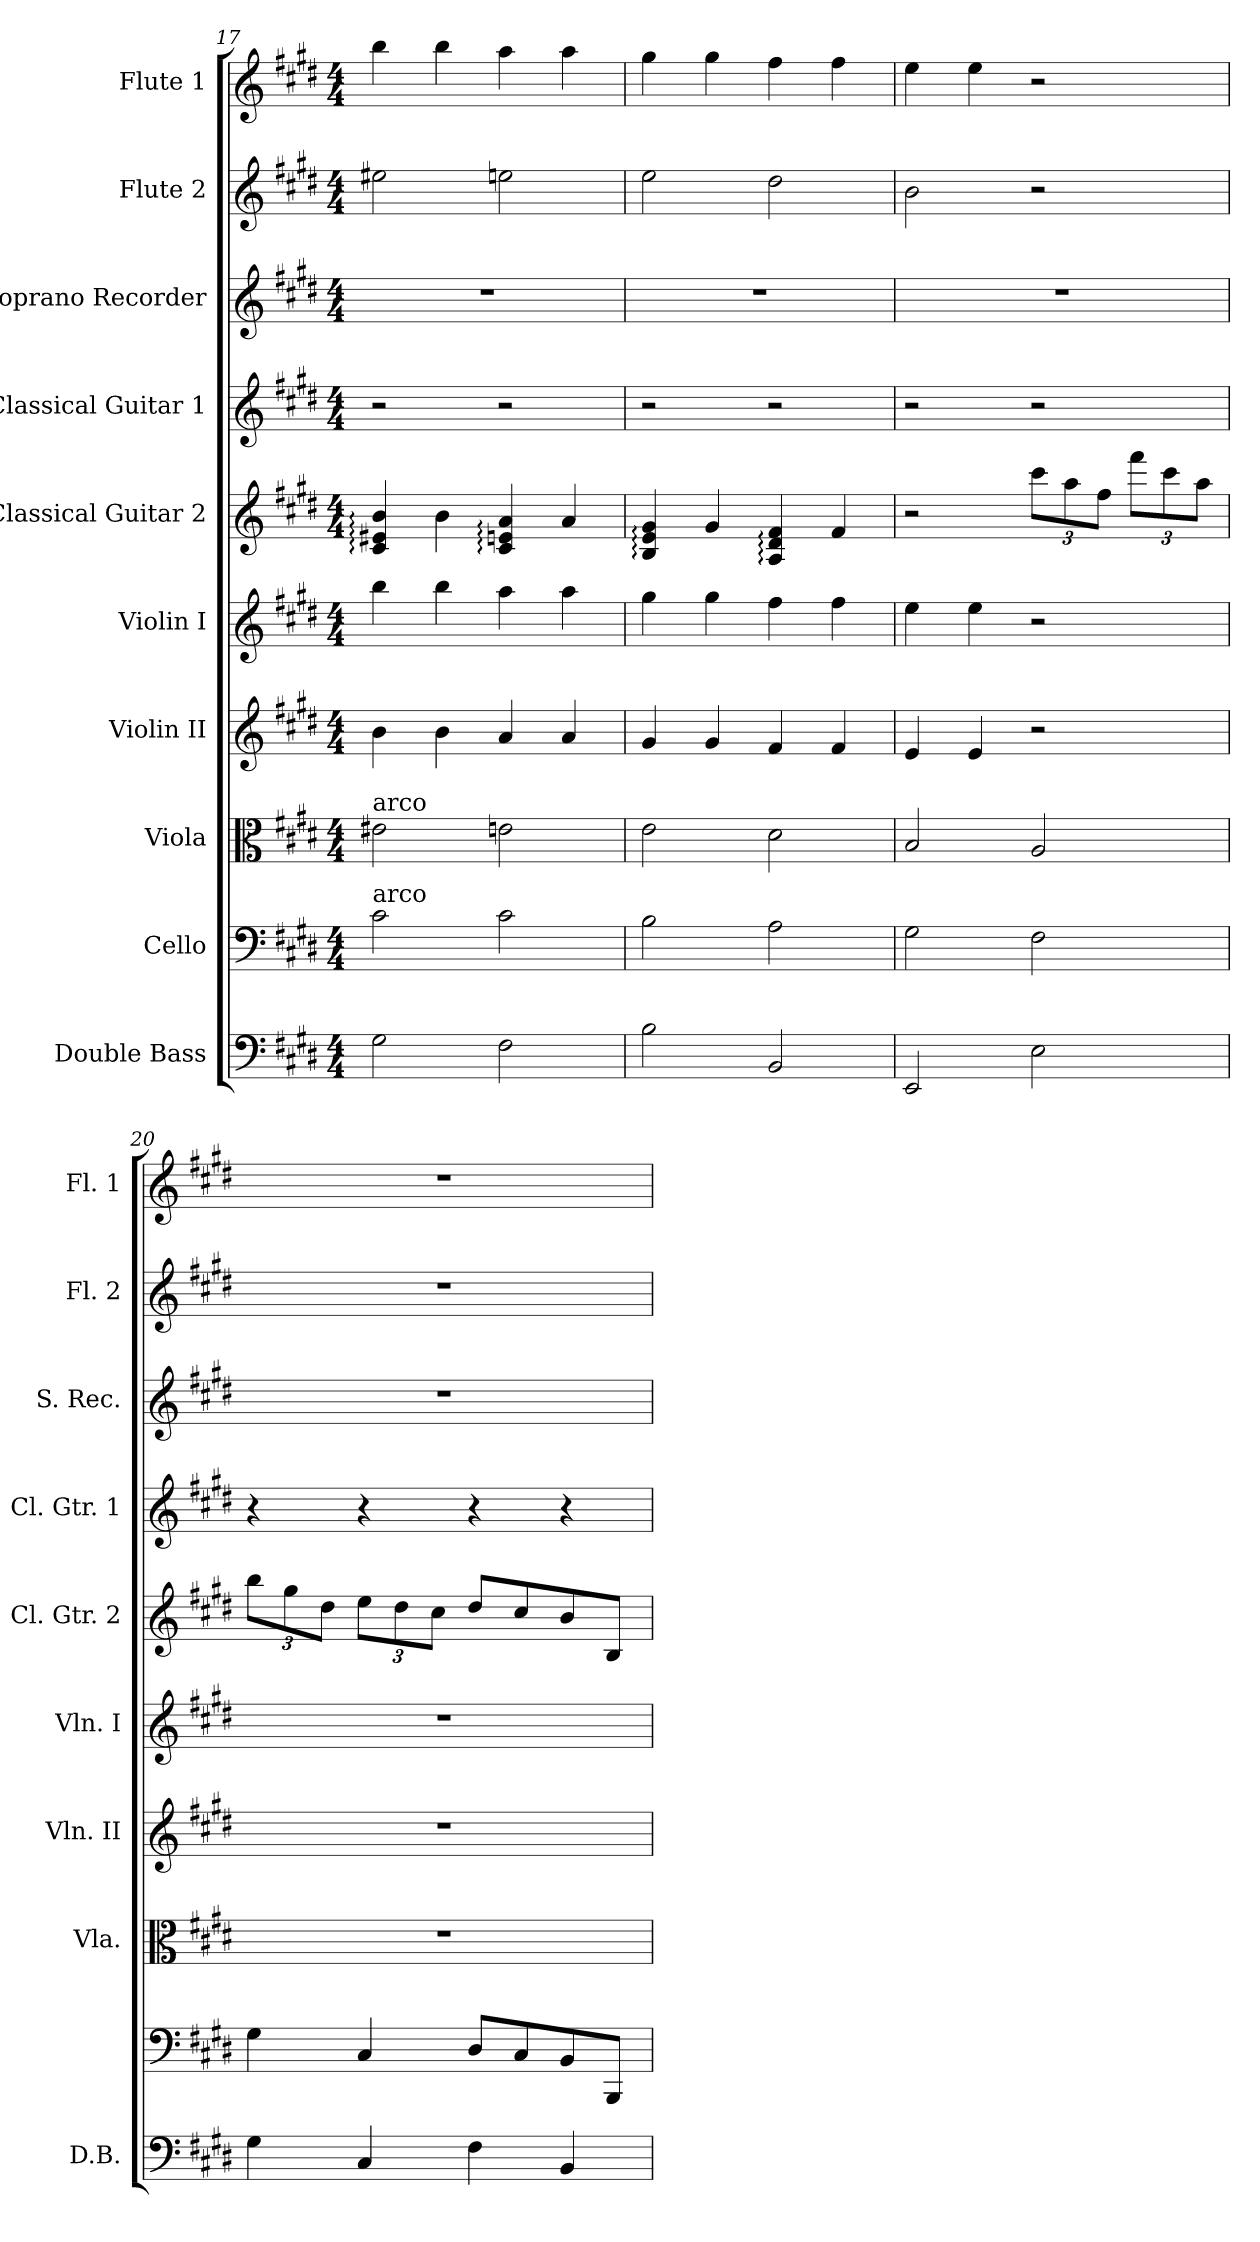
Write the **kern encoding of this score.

**kern	**kern	**kern	**kern	**kern	**kern	**kern	**kern	**kern	**kern
*part10	*part9	*part8	*part7	*part6	*part5	*part4	*part3	*part2	*part1
*staff10	*staff9	*staff8	*staff7	*staff6	*staff5	*staff4	*staff3	*staff2	*staff1
*I"Double Bass	*I"Cello	*I"Viola	*I"Violin II	*I"Violin I	*I"Classical Guitar 2	*I"Classical Guitar 1	*I"Soprano Recorder	*I"Flute 2	*I"Flute 1
*I'D.B.	*	*I'Vla.	*I'Vln. II	*I'Vln. I	*I'Cl. Gtr. 2	*I'Cl. Gtr. 1	*I'S. Rec.	*I'Fl. 2	*I'Fl. 1
*clefF4	*clefF4	*clefC3	*clefG2	*clefG2	*clefG2	*clefG2	*clefG2	*clefG2	*clefG2
*ITrd7c12	*	*	*	*	*ITrd7c12	*ITrd7c12	*ITrd-7c-12	*	*
*k[f#c#g#d#]	*k[f#c#g#d#]	*k[f#c#g#d#]	*k[f#c#g#d#]	*k[f#c#g#d#]	*k[f#c#g#d#]	*k[f#c#g#d#]	*k[f#c#g#d#]	*k[f#c#g#d#]	*k[f#c#g#d#]
*E:	*E:	*E:	*E:	*E:	*E:	*E:	*E:	*E:	*E:
*M4/4	*M4/4	*M4/4	*M4/4	*M4/4	*M4/4	*M4/4	*M4/4	*M4/4	*M4/4
=17	=17	=17	=17	=17	=17	=17	=17	=17	=17
!	!	!LO:TX:a:t=arco	!	!	!	!	!	!	!
!	!LO:TX:a:t=arco	!	!	!	!	!	!	!	!
2GG#\	2c#\	2e#X\	4b\	4bb\	4C#/: 4E#X/: 4B/:	2r	1r	2ee#X\	4bb\
.	.	.	4b\	4bb\	4B\	.	.	.	4bb\
2FF#\	2c#\	2en\	4a/	4aa\	4C#/: 4En/: 4A/:	2r	.	2een\	4aa\
.	.	.	4a/	4aa\	4A/	.	.	.	4aa\
=18	=18	=18	=18	=18	=18	=18	=18	=18	=18
2BB\	2B\	2e\	4g#/	4gg#\	4BB/: 4E/: 4G#/:	2r	1r	2ee\	4gg#\
.	.	.	4g#/	4gg#\	4G#/	.	.	.	4gg#\
2BBB/	2A\	2d#\	4f#/	4ff#\	4AA/: 4D#/: 4F#/:	2r	.	2dd#\	4ff#\
.	.	.	4f#/	4ff#\	4F#/	.	.	.	4ff#\
!!LO:PB:g=z
=19	=19	=19	=19	=19	=19	=19	=19	=19	=19
2EEE/	2G#\	2B/	4e/	4ee\	2r	2r	1r	2b\	4ee\
.	.	.	4e/	4ee\	.	.	.	.	4ee\
2EE\	2F#\	2A/	2r	2r	12cc#\L	2r	.	2r	2r
.	.	.	.	.	12a\	.	.	.	.
.	.	.	.	.	12f#\J	.	.	.	.
.	.	.	.	.	12ff#\L	.	.	.	.
.	.	.	.	.	12cc#\	.	.	.	.
.	.	.	.	.	12a\J	.	.	.	.
=20	=20	=20	=20	=20	=20	=20	=20	=20	=20
4GG#\	4G#\	1r	1r	1r	12b\L	4r	1r	1r	1r
.	.	.	.	.	12g#\	.	.	.	.
.	.	.	.	.	12d#\J	.	.	.	.
4CC#/	4C#/	.	.	.	12e\L	4r	.	.	.
.	.	.	.	.	12d#\	.	.	.	.
.	.	.	.	.	12c#\J	.	.	.	.
4FF#\	8D#/L	.	.	.	8d#/L	4r	.	.	.
.	8C#/	.	.	.	8c#/	.	.	.	.
4BBB/	8BB/	.	.	.	8B/	4r	.	.	.
.	8BBB/J	.	.	.	8BB/J	.	.	.	.
=	=	=	=	=	=	=	=	=	=
*-	*-	*-	*-	*-	*-	*-	*-	*-	*-
